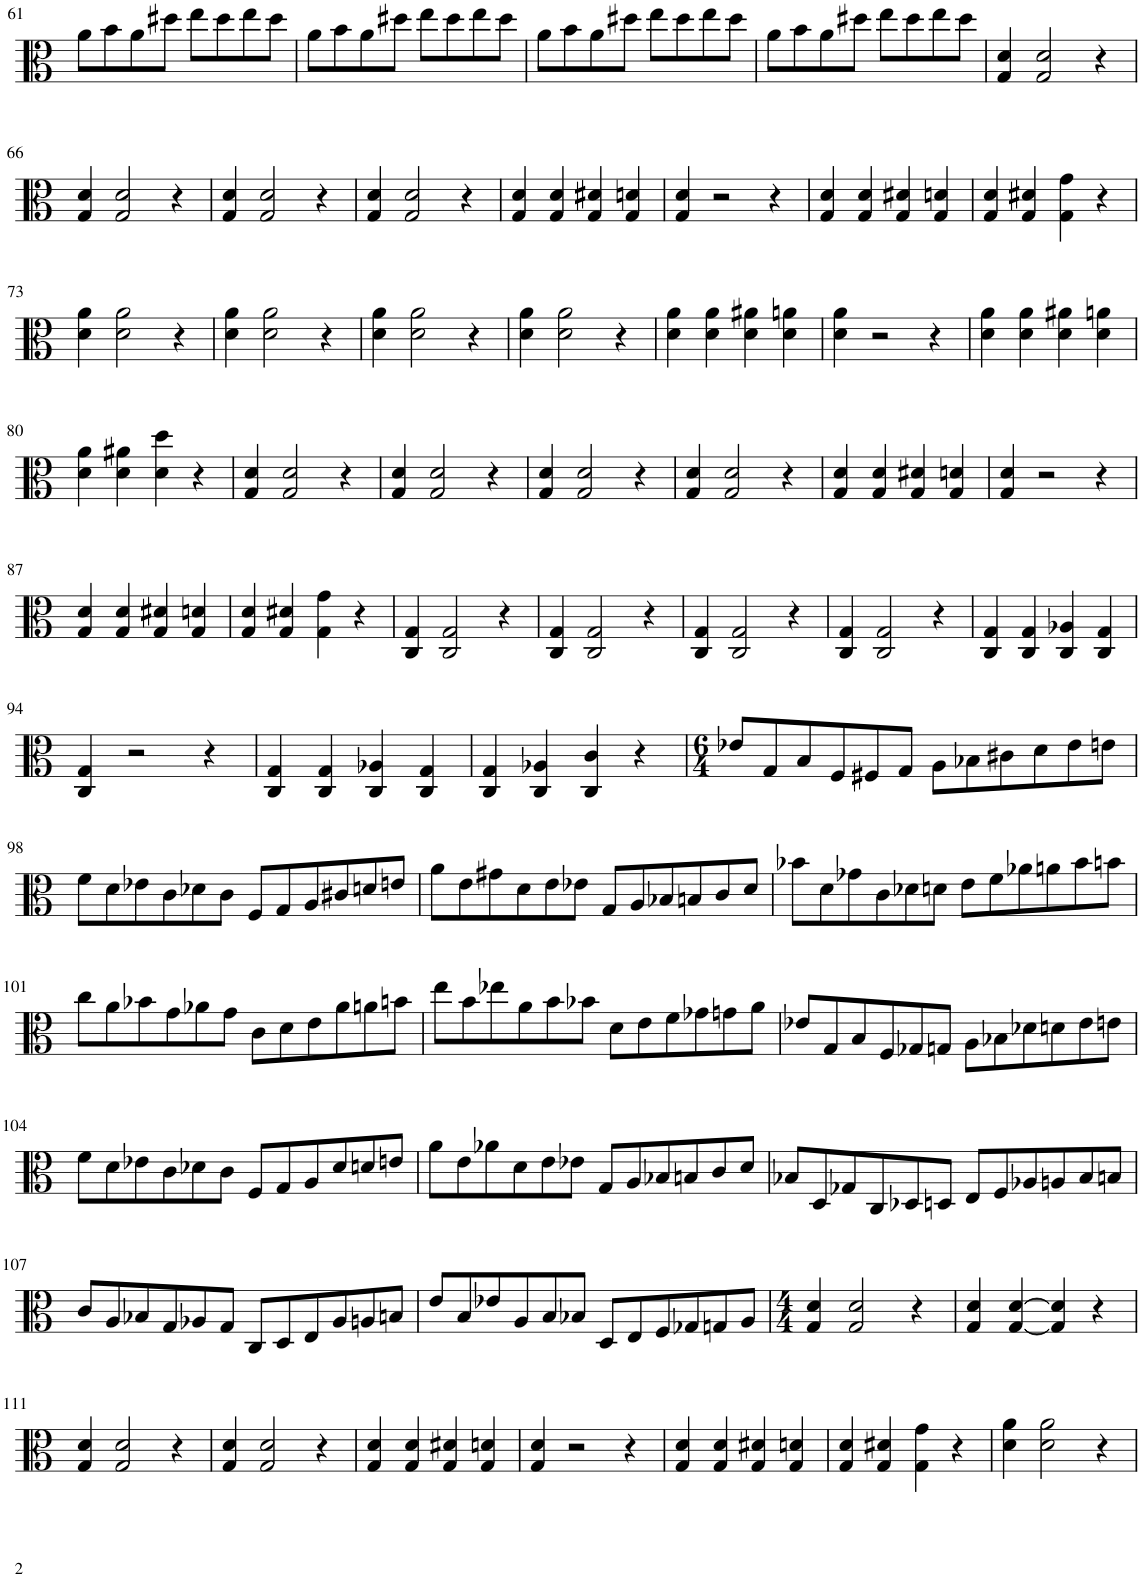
**kern
*part1
*staff1
*I"Viola
*I'Vla.
!!LO:PB:g=z
*clefC3
*k[]
*M4/4
=61
8a\L
8b\
8a\
8dd#X\J
8ee\L
8dd#\
8ee\
8dd#\J
=62
8a\L
8b\
8a\
8dd#X\J
8ee\L
8dd#\
8ee\
8dd#\J
=63
8a\L
8b\
8a\
8dd#X\J
8ee\L
8dd#\
8ee\
8dd#\J
=64
8a\L
8b\
8a\
8dd#X\J
8ee\L
8dd#\
8ee\
8dd#\J
=65
4G/ 4d/
2G/ 2d/
4r
!!LO:LB:g=z
=66
4G/ 4d/
2G/ 2d/
4r
=67
4G/ 4d/
2G/ 2d/
4r
=68
4G/ 4d/
2G/ 2d/
4r
=69
4G/ 4d/
4G/ 4d/
4G/ 4d#X/
4G/ 4dn/
=70
4G/ 4d/
2r
4r
=71
4G/ 4d/
4G/ 4d/
4G/ 4d#X/
4G/ 4dn/
=72
4G/ 4d/
4G/ 4d#X/
4G\ 4g\
4r
!!LO:LB:g=z
=73
4d\ 4a\
2d\ 2a\
4r
=74
4d\ 4a\
2d\ 2a\
4r
=75
4d\ 4a\
2d\ 2a\
4r
=76
4d\ 4a\
2d\ 2a\
4r
=77
4d\ 4a\
4d\ 4a\
4d\ 4a#X\
4d\ 4an\
=78
4d\ 4a\
2r
4r
=79
4d\ 4a\
4d\ 4a\
4d\ 4a#X\
4d\ 4an\
!!LO:LB:g=z
=80
4d\ 4a\
4d\ 4a#X\
4d\ 4dd\
4r
=81
4G/ 4d/
2G/ 2d/
4r
=82
4G/ 4d/
2G/ 2d/
4r
=83
4G/ 4d/
2G/ 2d/
4r
=84
4G/ 4d/
2G/ 2d/
4r
=85
4G/ 4d/
4G/ 4d/
4G/ 4d#X/
4G/ 4dn/
=86
4G/ 4d/
2r
4r
!!LO:LB:g=z
=87
4G/ 4d/
4G/ 4d/
4G/ 4d#X/
4G/ 4dn/
=88
4G/ 4d/
4G/ 4d#X/
4G\ 4g\
4r
=89
4C/ 4G/
2C/ 2G/
4r
=90
4C/ 4G/
2C/ 2G/
4r
=91
4C/ 4G/
2C/ 2G/
4r
=92
4C/ 4G/
2C/ 2G/
4r
=93
4C/ 4G/
4C/ 4G/
4C/ 4A-X/
4C/ 4G/
!!LO:LB:g=z
=94
4C/ 4G/
2r
4r
=95
4C/ 4G/
4C/ 4G/
4C/ 4A-X/
4C/ 4G/
=96
4C/ 4G/
4C/ 4A-X/
4C/ 4c/
4r
=97
*M6/4
8e-X/L
8G/
8B/
8F/
8F#X/
8G/J
8A\L
8B-X\
8c#X\
8d\
8e-\
8en\J
!!LO:LB:g=z
=98
8f\L
8d\
8e-X\
8c\
8d-X\
8c\J
8F/L
8G/
8A/
8c#X/
8dn/
8en/J
=99
8a\L
8e\
8g#X\
8d\
8e\
8e-X\J
8G/L
8A/
8B-X/
8Bn/
8c/
8d/J
=100
8b-X\L
8d\
8g-X\
8c\
8d-X\
8dn\J
8e\L
8f\
8a-X\
8an\
8b-\
8bn\J
!!LO:LB:g=z
=101
8cc\L
8a\
8b-X\
8g\
8a-X\
8g\J
8c\L
8d\
8e\
8a-\
8an\
8bn\J
=102
8ee\L
8b\
8ee-X\
8a\
8b\
8b-X\J
8d\L
8e\
8f\
8g-X\
8gn\
8a\J
=103
8e-X/L
8G/
8B/
8F/
8G-X/
8Gn/J
8A\L
8B-X\
8d-X\
8dn\
8e-\
8en\J
!!LO:LB:g=z
=104
8f\L
8d\
8e-X\
8c\
8d-X\
8c\J
8F/L
8G/
8A/
8d-/
8dn/
8en/J
=105
8a\L
8e\
8a-X\
8d\
8e\
8e-X\J
8G/L
8A/
8B-X/
8Bn/
8c/
8d/J
=106
8B-X/L
8D/
8G-X/
8C/
8D-X/
8Dn/J
8E/L
8F/
8A-X/
8An/
8B-/
8Bn/J
!!LO:LB:g=z
=107
8c/L
8A/
8B-X/
8G/
8A-X/
8G/J
8C/L
8D/
8E/
8A-/
8An/
8Bn/J
=108
8e/L
8B/
8e-X/
8A/
8B/
8B-X/J
8D/L
8E/
8F/
8G-X/
8Gn/
8A/J
=109
*M4/4
4G/ 4d/
2G/ 2d/
4r
=110
4G/ 4d/
[4G/ [4d/
4G/] 4d/]
4r
!!LO:LB:g=z
=111
4G/ 4d/
2G/ 2d/
4r
=112
4G/ 4d/
2G/ 2d/
4r
=113
4G/ 4d/
4G/ 4d/
4G/ 4d#X/
4G/ 4dn/
=114
4G/ 4d/
2r
4r
=115
4G/ 4d/
4G/ 4d/
4G/ 4d#X/
4G/ 4dn/
=116
4G/ 4d/
4G/ 4d#X/
4G\ 4g\
4r
=117
4d\ 4a\
2d\ 2a\
4r
=
*-
